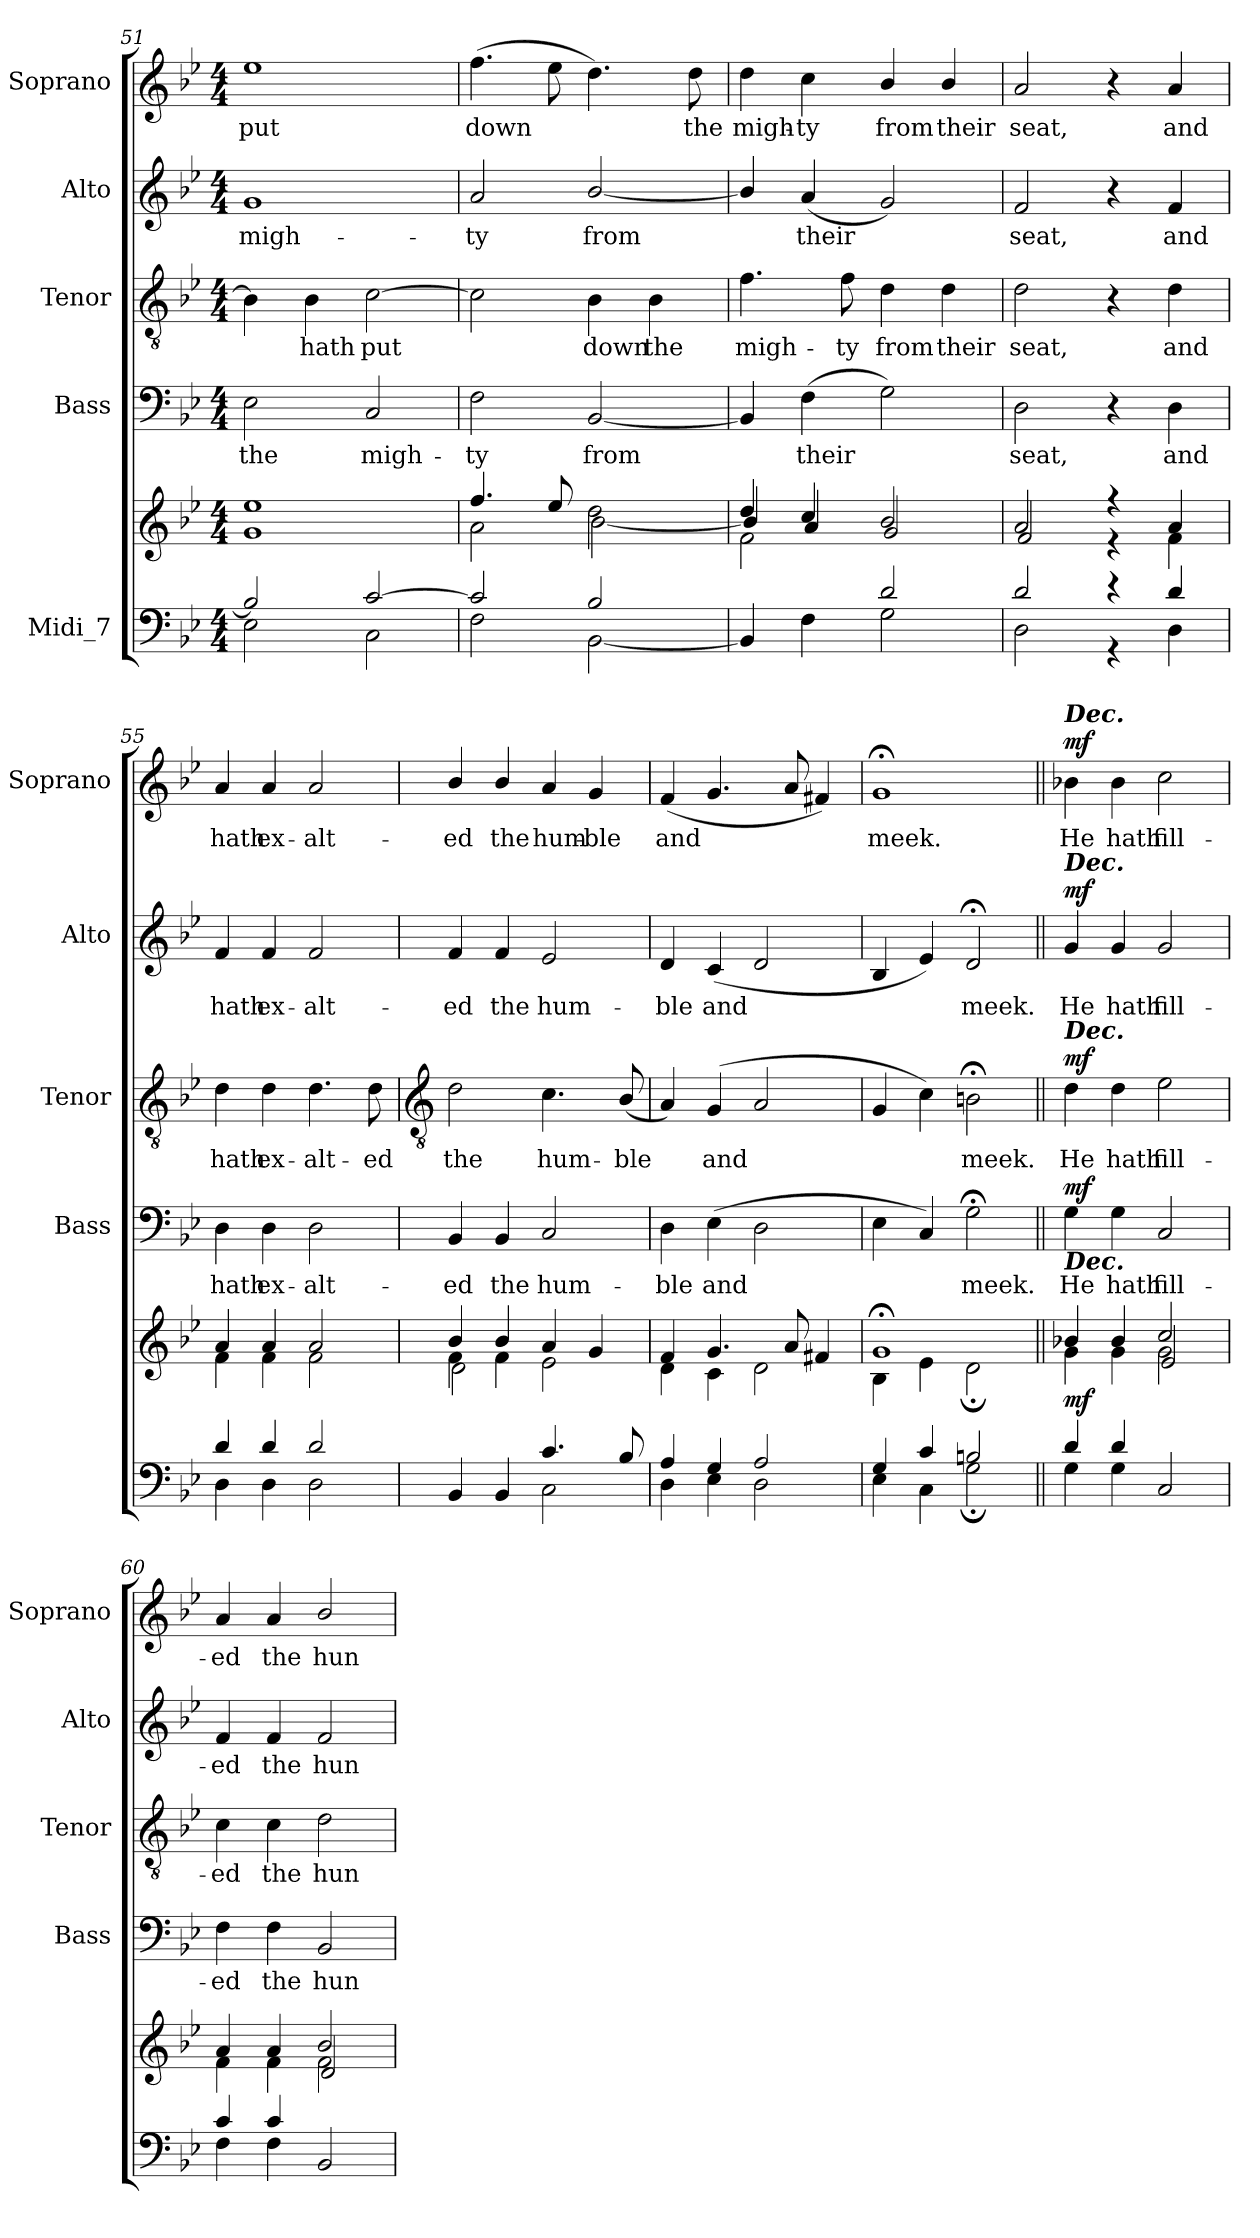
**kern	**kern	**dynam	**kern	**text	**dynam	**kern	**text	**dynam	**kern	**text	**dynam	**kern	**text	**dynam
*part5	*part5	*part5	*part4	*part4	*part4	*part3	*part3	*part3	*part2	*part2	*part2	*part1	*part1	*part1
*staff6	*staff5	*staff5/6	*staff4	*staff4	*staff4	*staff3	*staff3	*staff3	*staff2	*staff2	*staff2	*staff1	*staff1	*staff1
*I"Midi_7	*	*	*I"Bass	*	*	*I"Tenor	*	*	*I"Alto	*	*	*I"Soprano	*	*
*	*	*	*I'Bass	*	*	*I'Tenor	*	*	*I'Alto	*	*	*I'Soprano	*	*
!!LO:LB:g=z
*clefF4	*clefG2	*	*clefF4	*	*	*clefGv2	*	*	*clefG2	*	*	*clefG2	*	*
*k[b-e-]	*k[b-e-]	*	*k[b-e-]	*	*	*k[b-e-]	*	*	*k[b-e-]	*	*	*k[b-e-]	*	*
*B-:	*B-:	*	*B-:	*	*	*B-:	*	*	*B-:	*	*	*B-:	*	*
*M4/4	*M4/4	*	*M4/4	*	*	*M4/4	*	*	*M4/4	*	*	*M4/4	*	*
=51	=51	=51	=51	=51	=51	=51	=51	=51	=51	=51	=51	=51	=51	=51
*^	*^	*	*	*	*	*	*	*	*	*	*	*	*	*
!	!	!	!	!	!	!LO:LY:b	!	!	!	!	!	!LO:LY:b	!	!	!LO:LY:b	!
2B-]	2E-	1ee-	1g	.	2E-	the	.	4B-]	.	.	1g	migh-	.	1ee-	put	.
!	!	!	!	!	!	!	!	!	!LO:LY:b	!	!	!	!	!	!	!
.	.	.	.	.	.	.	.	4B-	hath	.	.	.	.	.	.	.
!	!	!	!	!	!	!LO:LY:b	!	!	!LO:LY:b	!	!	!	!	!	!	!
[2c	2C\	.	.	.	2C	migh-	.	[2c	put	.	.	.	.	.	.	.
=52	=52	=52	=52	=52	=52	=52	=52	=52	=52	=52	=52	=52	=52	=52	=52	=52
!	!	!	!	!	!	!LO:LY:b	!	!	!	!	!	!LO:LY:b	!	!	!LO:LY:b	!
2c]	2F	4.ff/	2a\	.	2F	-ty	.	2c]	.	.	2a	-ty	.	(>4.ff	down	.
.	.	8ee-/	.	.	.	.	.	.	.	.	.	.	.	8ee-	.	.
!	!	!	!	!	!	!LO:LY:b	!	!	!LO:LY:b	!	!	!LO:LY:b	!	!	!	!
2B-	[2BB-\	2dd\	[2b-\	.	[2BB-	from	.	4B-	down	.	[2b-/	from	.	4.dd)	.	.
!	!	!	!	!	!	!	!	!	!LO:LY:b	!	!	!	!	!	!	!
.	.	.	.	.	.	.	.	4B-	the	.	.	.	.	.	.	.
!	!	!	!	!	!	!	!	!	!	!	!	!	!	!	!LO:LY:b	!
.	.	.	.	.	.	.	.	.	.	.	.	.	.	8dd	the	.
=53	=53	=53	=53	=53	=53	=53	=53	=53	=53	=53	=53	=53	=53	=53	=53	=53
*	*	*	*^	*	*	*	*	*	*	*	*	*	*	*	*	*
!	!	!	!	!	!	!	!	!	!	!LO:LY:b	!	!	!	!	!	!LO:LY:b	!
2ryy	4BB-]	4dd/	4b-/]	2f\	.	4BB-]	.	.	4.f	migh-	.	4b-/]	.	.	4dd	migh-	.
!	!	!	!	!	!	!	!LO:LY:b	!	!	!	!	!	!LO:LY:b	!	!	!LO:LY:b	!
.	4F	4cc/	4a/	.	.	(>4F	their	.	.	.	.	(<4a	their	.	4cc	-ty	.
!	!	!	!	!	!	!	!	!	!	!LO:LY:b	!	!	!	!	!	!	!
.	.	.	.	.	.	.	.	.	8f	-ty	.	.	.	.	.	.	.
!	!	!	!	!	!	!	!	!	!	!LO:LY:b	!	!	!	!	!	!LO:LY:b	!
2d	2G	2b-/	2g/	2ryy	.	2G)	.	.	4d	from	.	2g)	.	.	4b-/	from	.
!	!	!	!	!	!	!	!	!	!	!LO:LY:b	!	!	!	!	!	!LO:LY:b	!
.	.	.	.	.	.	.	.	.	4d	their	.	.	.	.	4b-/	their	.
*	*	*	*v	*v	*	*	*	*	*	*	*	*	*	*	*	*	*
=54	=54	=54	=54	=54	=54	=54	=54	=54	=54	=54	=54	=54	=54	=54	=54	=54
!	!	!	!	!	!	!LO:LY:b	!	!	!LO:LY:b	!	!	!LO:LY:b	!	!	!LO:LY:b	!
2d	2D	2a	2f/	.	2D	seat,	.	2d	seat,	.	2f	seat,	.	2a	seat,	.
4r	4r	4r	4r	.	4r	.	.	4r	.	.	4r	.	.	4r	.	.
!	!	!	!	!	!	!LO:LY:b	!	!	!LO:LY:b	!	!	!LO:LY:b	!	!	!LO:LY:b	!
4d	4D	4a	4f	.	4D	and	.	4d	and	.	4f	and	.	4a	and	.
=55	=55	=55	=55	=55	=55	=55	=55	=55	=55	=55	=55	=55	=55	=55	=55	=55
!	!	!	!	!	!	!LO:LY:b	!	!	!LO:LY:b	!	!	!LO:LY:b	!	!	!LO:LY:b	!
4d	4D	4a	4f	.	4D	hath	.	4d	hath	.	4f	hath	.	4a	hath	.
!	!	!	!	!	!	!LO:LY:b	!	!	!LO:LY:b	!	!	!LO:LY:b	!	!	!LO:LY:b	!
4d	4D	4a	4f	.	4D	ex-	.	4d	ex-	.	4f	ex-	.	4a	ex-	.
!	!	!	!	!	!	!LO:LY:b	!	!	!LO:LY:b	!	!	!LO:LY:b	!	!	!LO:LY:b	!
2d	2D	2a	2f	.	2D	-alt-	.	4.d	-alt-	.	2f	-alt-	.	2a	-alt-	.
!	!	!	!	!	!	!	!	!	!LO:LY:b	!	!	!	!	!	!	!
.	.	.	.	.	.	.	.	8d	-ed	.	.	.	.	.	.	.
*	*	*v	*v	*	*	*	*	*	*	*	*	*	*	*	*	*
!!LO:LB:g=z
=56	=56	=56	=56	=56	=56	=56	=56	=56	=56	=56	=56	=56	=56	=56	=56
*	*	*	*	*	*	*	*clefGv2	*	*	*	*	*	*	*	*
*	*	*^	*	*	*	*	*	*	*	*	*	*	*	*	*
*	*	*	*^	*	*	*	*	*	*	*	*	*	*	*	*	*
!	!	!	!	!	!	!	!LO:LY:b	!	!	!LO:LY:b	!	!	!LO:LY:b	!	!	!LO:LY:b	!
2ryy	4BB-	4b-/	4f	2d\	.	4BB-	-ed	.	2d	the	.	4f	-ed	.	4b-/	-ed	.
!	!	!	!	!	!	!	!LO:LY:b	!	!	!	!	!	!LO:LY:b	!	!	!LO:LY:b	!
.	4BB-	4b-/	4f	.	.	4BB-	the	.	.	.	.	4f	the	.	4b-/	the	.
!	!	!	!	!	!	!	!LO:LY:b	!	!	!LO:LY:b	!	!	!LO:LY:b	!	!	!LO:LY:b	!
4.c/	2C\	4a	2e-\	2ryy	.	2C	hum-	.	4.c	hum-	.	2e-	hum-	.	4a	hum-	.
!	!	!	!	!	!	!	!	!	!	!	!	!	!	!	!	!LO:LY:b	!
.	.	4g	.	.	.	.	.	.	.	.	.	.	.	.	4g	-ble	.
!	!	!	!	!	!	!	!	!	!	!LO:LY:b	!	!	!	!	!	!	!
8B-/	.	.	.	.	.	.	.	.	(<8B-/L	-ble	.	.	.	.	.	.	.
*	*	*	*v	*v	*	*	*	*	*	*	*	*	*	*	*	*	*
=57	=57	=57	=57	=57	=57	=57	=57	=57	=57	=57	=57	=57	=57	=57	=57	=57
!	!	!	!	!	!	!LO:LY:b	!	!	!	!	!	!LO:LY:b	!	!	!LO:LY:b	!
4A	4D	4f	4d	.	4D	-ble	.	4A)	.	.	4d	-ble	.	(<4f	and	.
!	!	!	!	!	!	!LO:LY:b	!	!	!LO:LY:b	!	!	!LO:LY:b	!	!	!	!
4G	4E-	4.g	4c\	.	(>4E-	and	.	(<4G	and	.	(<4c	and	.	4.g	.	.
2A	2D	.	2d\	.	2D	.	.	2A	.	.	2d	.	.	.	.	.
.	.	8a	.	.	.	.	.	.	.	.	.	.	.	8a	.	.
.	.	4f#X	.	.	.	.	.	.	.	.	.	.	.	4f#X)	.	.
=58	=58	=58	=58	=58	=58	=58	=58	=58	=58	=58	=58	=58	=58	=58	=58	=58
!	!	!	!	!	!	!	!	!	!	!	!	!	!	!	!LO:LY:b	!
4G	4E-	1g;<	4B-\	.	4E-	.	.	4G	.	.	4B-	.	.	1g;<	meek.	.
4c	4C\	.	4e-\	.	4C)	.	.	4c)	.	.	4e-)	.	.	.	.	.
!	!	!	!	!	!	!LO:LY:b	!	!	!LO:LY:b	!	!	!LO:LY:b	!	!	!	!
2Bn	2G;	.	2d;<\	.	2G;<	meek.	.	2Bn;<	meek.	.	2d;<	meek.	.	.	.	.
=59||	=59||	=59||	=59||	=59||	=59||	=59||	=59||	=59||	=59||	=59||	=59||	=59||	=59||	=59||	=59||	=59||
*	*	*	*^	*	*	*	*	*	*	*	*	*	*	*	*	*
!	!	!	!	!	!	!	!	!	!	!	!	!	!	!	!LO:TX:a:Bi:t=Dec.	!	!
!	!	!	!	!	!	!	!	!	!	!	!	!LO:TX:a:Bi:t=Dec.	!	!	!	!	!
!	!	!	!	!	!	!	!	!	!LO:TX:a:Bi:t=Dec.	!	!	!	!	!	!	!	!
!	!	!	!	!	!	!LO:TX:b:Bi:t=Dec.	!	!	!	!	!	!	!	!	!	!	!
!	!	!	!	!	!LO:DY:b	!	!LO:LY:b	!LO:DY:b	!	!LO:LY:b	!LO:DY:b	!	!LO:LY:b	!LO:DY:b	!	!LO:LY:b	!LO:DY:b
4d	4G	4b-X/	4g	2ryy	mf	4G	He	mf	4d	He	mf	4g	He	mf	4b-X	He	mf
!	!	!	!	!	!	!	!LO:LY:b	!	!	!LO:LY:b	!	!	!LO:LY:b	!	!	!LO:LY:b	!
4d	4G	4b-/	4g	.	.	4G	hath	.	4d	hath	.	4g	hath	.	4b-	hath	.
!	!	!	!	!	!	!	!LO:LY:b	!	!	!LO:LY:b	!	!	!LO:LY:b	!	!	!LO:LY:b	!
2ryy	2C	2cc/	2g	2e-	.	2C	fill-	.	2e-	fill-	.	2g	fill-	.	2cc	fill-	.
=60	=60	=60	=60	=60	=60	=60	=60	=60	=60	=60	=60	=60	=60	=60	=60	=60	=60
!	!	!	!	!	!	!	!LO:LY:b	!	!	!LO:LY:b	!	!	!LO:LY:b	!	!	!LO:LY:b	!
4c	4F	4a	4f	2ryy	.	4F	-ed	.	4c	-ed	.	4f	-ed	.	4a	-ed	.
!	!	!	!	!	!	!	!LO:LY:b	!	!	!LO:LY:b	!	!	!LO:LY:b	!	!	!LO:LY:b	!
4c	4F	4a	4f	.	.	4F	the	.	4c	the	.	4f	the	.	4a	the	.
!	!	!	!	!	!	!	!LO:LY:b	!	!	!LO:LY:b	!	!	!LO:LY:b	!	!	!LO:LY:b	!
2ryy	2BB-	2b-/	2f	2d	.	2BB-	hun-	.	2d	hun-	.	2f	hun-	.	2b-/	hun-	.
*v	*v	*	*	*	*	*	*	*	*	*	*	*	*	*	*	*	*
*	*v	*v	*v	*	*	*	*	*	*	*	*	*	*	*	*	*
=	=	=	=	=	=	=	=	=	=	=	=	=	=	=
*-	*-	*-	*-	*-	*-	*-	*-	*-	*-	*-	*-	*-	*-	*-
